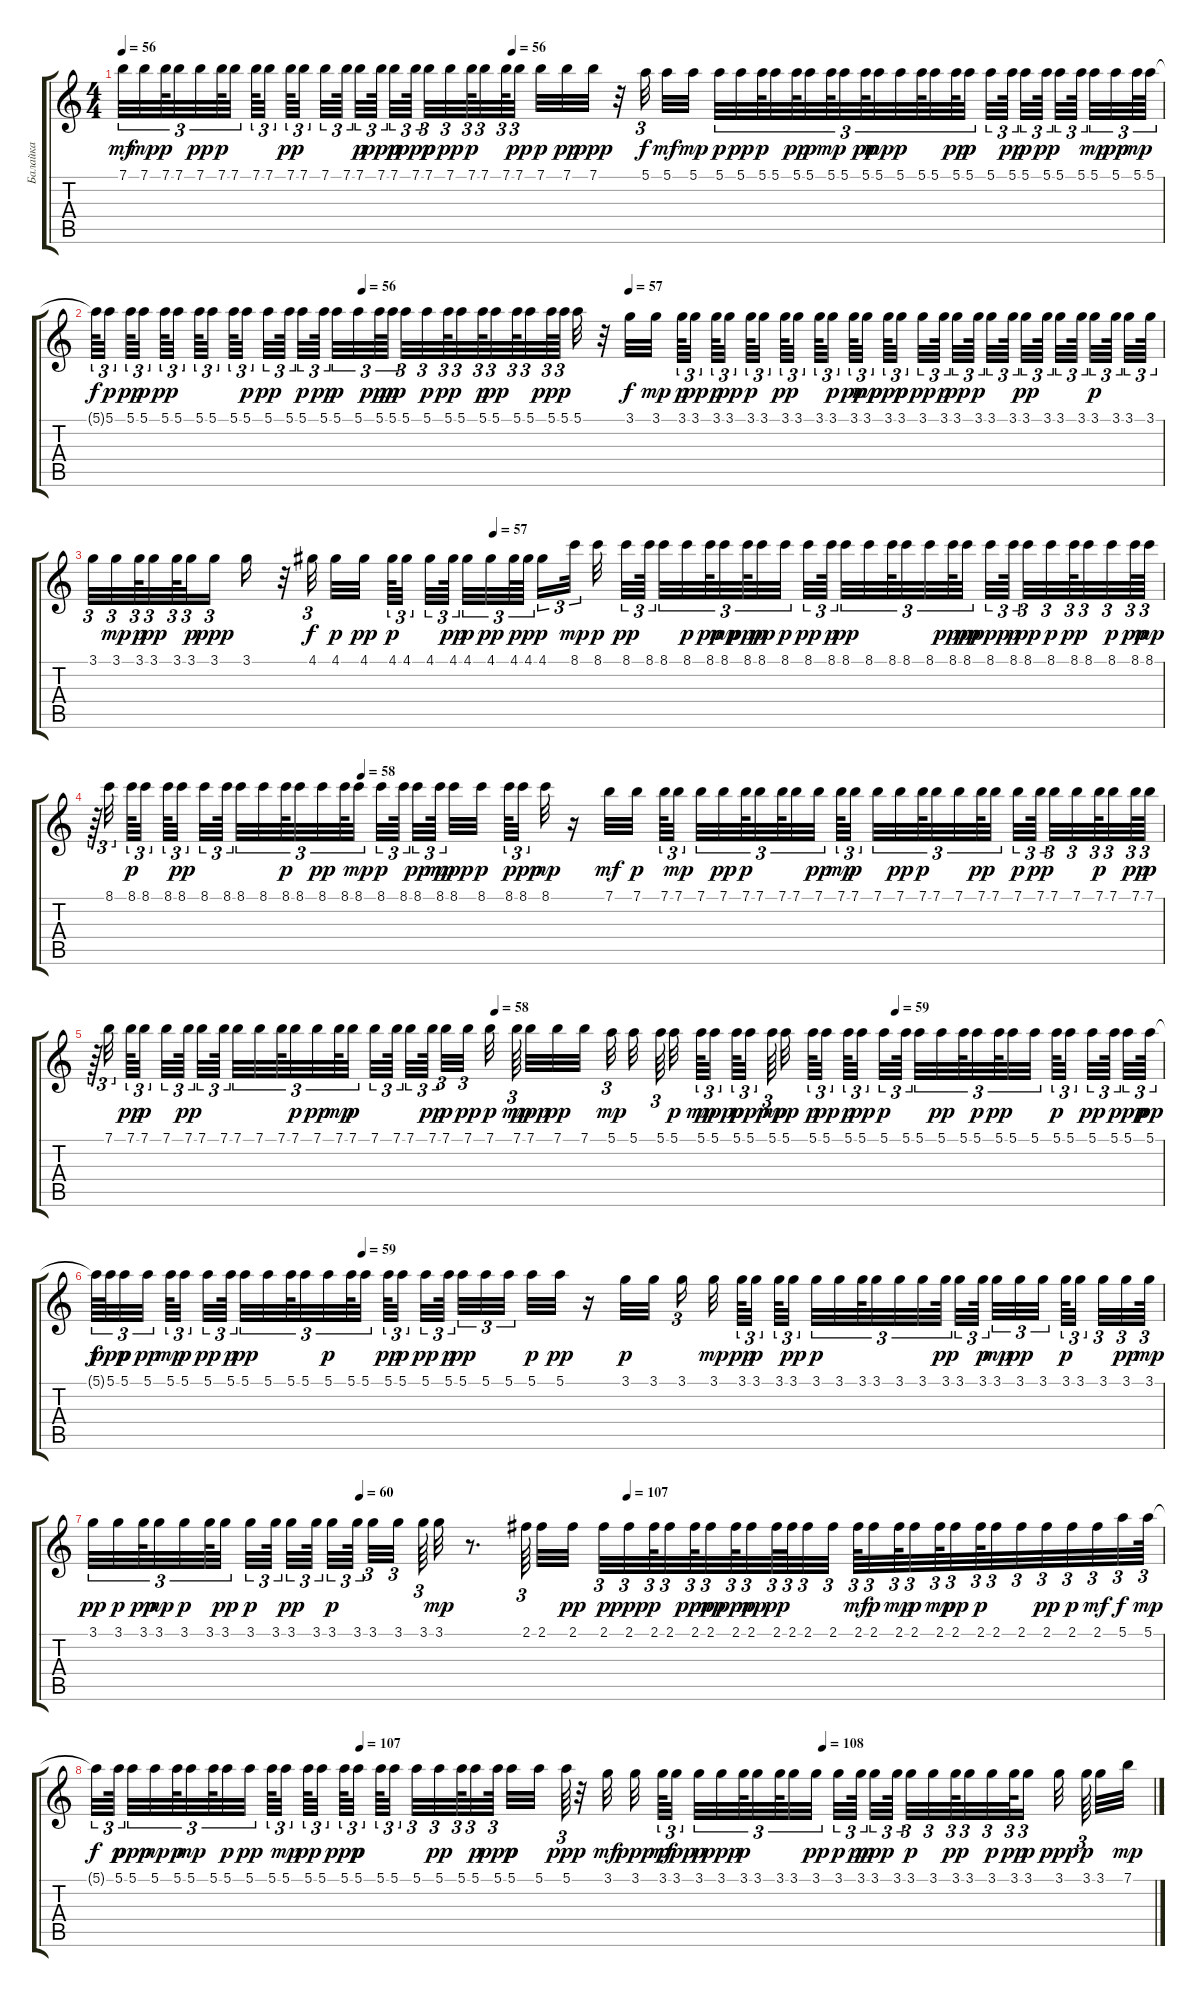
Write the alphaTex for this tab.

\track ("Балайка" "Балайка") {instrument acousticguitarsteel}
\staff {score tabs}
\tuning (E4 B3 G3 D3 A2 E2) {hide}
\ts (4 4)
\tempo 56
\tempo (56 0.375)
\clef g2
\ks c
7.1.32{tu (3 2) dy mf} 7.1.32{tu (3 2) dy mp} 7.1.64{tu (3 2) dy p} 7.1.32{tu (3 2)} 7.1.32{tu (3 2) dy pp} 7.1.64{tu (3 2) dy p} 7.1.32{tu (3 2) beam splitsecondary} 7.1.64{tu (3 2)} 7.1.32{tu (3 2) beam splitsecondary} 7.1.64{tu (3 2) dy pp} 7.1.32{tu (3 2) beam splitsecondary} 7.1.32{tu (3 2)} 7.1.64{tu (3 2) beam splitsecondary} 7.1.32{tu (3 2) dy p} 7.1.64{tu (3 2) dy ppp} 7.1.32{tu (3 2) dy p} 7.1.64{tu (3 2) dy ppp beam splitsecondary} 7.1.32{tu (3 2) dy p} 7.1.32{tu (3 2) dy pp} 7.1.64{tu (3 2) dy p} 7.1.32{tu (3 2)} 7.1.64{tu (3 2)} 7.1.32{tu (3 2) dy pp beam splitsecondary} 7.1.32{dy p} 7.1.32{dy pp} 7.1.32{dy ppp} r.32 5.1.32{tu (3 2) dy f beam splitsecondary} 5.1.32{dy mf} 5.1.32{dy mp beam splitsecondary} 5.1.32{tu (3 2) dy p} 5.1.32{tu (3 2) dy pp} 5.1.64{tu (3 2) dy p} 5.1.32{tu (3 2)} 5.1.64{tu (3 2) dy pp} 5.1.32{tu (3 2) dy p} 5.1.64{tu (3 2) dy mp} 5.1.32{tu (3 2)} 5.1.64{tu (3 2) dy pp} 5.1.32{tu (3 2) dy mp} 5.1.32{tu (3 2) dy p} 5.1.64{tu (3 2)} 5.1.32{tu (3 2)} 5.1.64{tu (3 2) dy pp} 5.1.32{tu (3 2) dy p beam splitsecondary} 5.1.32{tu (3 2)} 5.1.64{tu (3 2) dy pp beam splitsecondary} 5.1.32{tu (3 2) dy p} 5.1.64{tu (3 2) dy pp beam splitsecondary} 5.1.32{tu (3 2)} 5.1.64{tu (3 2) beam splitsecondary} 5.1.32{tu (3 2) dy mp} 5.1.32{tu (3 2) dy pp} 5.1.64{tu (3 2) dy mp} 5.1.64{tu (3 2)} |
\tempo (56 0.25)
\tempo (57 0.5)
5.1{t}.64{tu (3 2) dy f} 5.1.32{tu (3 2) dy p beam splitsecondary} 5.1.64{tu (3 2) dy pp} 5.1.32{tu (3 2) dy p beam splitsecondary} 5.1.64{tu (3 2) dy pp} 5.1.32{tu (3 2) beam splitsecondary} 5.1.64{tu (3 2)} 5.1.32{tu (3 2) beam splitsecondary} 5.1.64{tu (3 2)} 5.1.32{tu (3 2) dy p beam splitsecondary} 5.1.32{tu (3 2) dy pp} 5.1.64{tu (3 2) beam splitsecondary} 5.1.32{tu (3 2) dy p} 5.1.64{tu (3 2) dy pp beam splitsecondary} 5.1.32{tu (3 2) dy p} 5.1.32{tu (3 2)} 5.1.64{tu (3 2) dy ppp} 5.1.64{tu (3 2) dy pp beam splitsecondary} 5.1.32{tu (3 2)} 5.1.32{tu (3 2) dy p} 5.1.64{tu (3 2) dy pp} 5.1.32{tu (3 2)} 5.1.64{tu (3 2) dy p} 5.1.32{tu (3 2) dy pp} 5.1.64{tu (3 2)} 5.1.32{tu (3 2)} 5.1.64{tu (3 2) dy ppp} 5.1.64{tu (3 2) beam splitsecondary} 5.1.32 r.32 3.1.32{dy f} 3.1.32{dy mp beam splitsecondary} 3.1.64{tu (3 2) dy p} 3.1.32{tu (3 2) dy pp beam splitsecondary} 3.1.64{tu (3 2) dy p} 3.1.32{tu (3 2) dy pp beam splitsecondary} 3.1.64{tu (3 2) dy p} 3.1.32{tu (3 2) beam splitsecondary} 3.1.64{tu (3 2) dy pp} 3.1.32{tu (3 2) beam splitsecondary} 3.1.64{tu (3 2)} 3.1.32{tu (3 2) dy p beam splitsecondary} 3.1.64{tu (3 2) dy pp} 3.1.32{tu (3 2) dy mp} 3.1.64{tu (3 2) dy ppp} 3.1.32{tu (3 2) dy p beam splitsecondary} 3.1.32{tu (3 2) dy pp} 3.1.64{tu (3 2) dy p beam splitsecondary} 3.1.32{tu (3 2) dy pp} 3.1.64{tu (3 2) dy p beam splitsecondary} 3.1.32{tu (3 2)} 3.1.64{tu (3 2) beam splitsecondary} 3.1.32{tu (3 2) dy pp} 3.1.64{tu (3 2) beam splitsecondary} 3.1.32{tu (3 2)} 3.1.64{tu (3 2) beam splitsecondary} 3.1.32{tu (3 2) dy p} 3.1.64{tu (3 2) beam splitsecondary} 3.1.32{tu (3 2)} 3.1.64{tu (3 2)} |
\tempo (57 0.375)
3.1.32{tu (3 2)} 3.1.32{tu (3 2) dy mp} 3.1.64{tu (3 2) dy p} 3.1.32{tu (3 2) dy pp} 3.1.64{tu (3 2)} 3.1.32{tu (3 2) dy p} 3.1.16{tu (3 2) dy ppp beam splitsecondary} 3.1.16 r.32 4.1.32{tu (3 2) dy f} 4.1.32{dy p} 4.1.32{dy pp beam splitsecondary} 4.1.64{tu (3 2) dy p} 4.1.32{tu (3 2) beam splitsecondary} 4.1.32{tu (3 2)} 4.1.64{tu (3 2) dy pp beam splitsecondary} 4.1.32{tu (3 2) dy p} 4.1.32{tu (3 2) dy pp} 4.1.64{tu (3 2)} 4.1.64{tu (3 2) dy ppp beam splitsecondary} 4.1.16{tu (3 2)} 8.1.32{tu (3 2) dy mp} 8.1.32{dy p beam splitsecondary} 8.1.32{tu (3 2) dy pp} 8.1.64{tu (3 2) beam splitsecondary} 8.1.32{tu (3 2)} 8.1.32{tu (3 2) dy p} 8.1.64{tu (3 2) dy pp} 8.1.32{tu (3 2) dy mp} 8.1.64{tu (3 2) dy ppp} 8.1.32{tu (3 2) dy pp} 8.1.32{tu (3 2) dy p beam splitsecondary} 8.1.32{tu (3 2) dy pp} 8.1.64{tu (3 2) dy p beam splitsecondary} 8.1.32{tu (3 2) dy pp} 8.1.32{tu (3 2)} 8.1.64{tu (3 2)} 8.1.32{tu (3 2)} 8.1.32{tu (3 2)} 8.1.64{tu (3 2) dy ppp} 8.1.32{tu (3 2) dy pp beam splitsecondary} 8.1.32{tu (3 2) dy ppp} 8.1.64{tu (3 2) dy p beam splitsecondary} 8.1.32{tu (3 2) dy pp} 8.1.32{tu (3 2) dy p} 8.1.64{tu (3 2) dy pp} 8.1.32{tu (3 2)} 8.1.32{tu (3 2) dy p} 8.1.64{tu (3 2) dy pp} 8.1.64{tu (3 2) dy mp} |
\tempo (58 0.25)
r.64{tu (3 2)} 8.1.32{tu (3 2) beam splitsecondary} 8.1.64{tu (3 2) dy p} 8.1.32{tu (3 2) beam splitsecondary} 8.1.64{tu (3 2)} 8.1.32{tu (3 2) dy pp beam splitsecondary} 8.1.32{tu (3 2)} 8.1.64{tu (3 2) beam splitsecondary} 8.1.32{tu (3 2)} 8.1.32{tu (3 2)} 8.1.64{tu (3 2) dy p} 8.1.32{tu (3 2)} 8.1.32{tu (3 2) dy pp} 8.1.64{tu (3 2)} 8.1.32{tu (3 2) dy mp} 8.1.32{tu (3 2) dy p} 8.1.64{tu (3 2) beam splitsecondary} 8.1.32{tu (3 2) dy pp} 8.1.64{tu (3 2) dy mp beam splitsecondary} 8.1.32{dy ppp} 8.1.32{dy p beam splitsecondary} 8.1.64{tu (3 2)} 8.1.32{tu (3 2) dy ppp beam splitsecondary} 8.1.32{dy mp} r.16 7.1.32{dy mf} 7.1.32{dy p beam splitsecondary} 7.1.64{tu (3 2)} 7.1.32{tu (3 2) dy mp beam splitsecondary} 7.1.32{tu (3 2)} 7.1.32{tu (3 2) dy pp} 7.1.64{tu (3 2) dy p} 7.1.32{tu (3 2)} 7.1.64{tu (3 2)} 7.1.32{tu (3 2)} 7.1.32{tu (3 2) dy pp beam splitsecondary} 7.1.64{tu (3 2) dy mp} 7.1.32{tu (3 2) dy p} 7.1.32{tu (3 2)} 7.1.32{tu (3 2) dy pp} 7.1.64{tu (3 2) dy p} 7.1.32{tu (3 2)} 7.1.32{tu (3 2)} 7.1.64{tu (3 2) dy pp} 7.1.32{tu (3 2) beam splitsecondary} 7.1.32{tu (3 2) dy p} 7.1.64{tu (3 2) dy pp beam splitsecondary} 7.1.32{tu (3 2)} 7.1.32{tu (3 2)} 7.1.64{tu (3 2) dy p} 7.1.32{tu (3 2)} 7.1.64{tu (3 2) dy pp} 7.1.64{tu (3 2) dy p} |
\tempo (58 0.375)
\tempo (59 0.75)
r.64{tu (3 2)} 7.1.32{tu (3 2) beam splitsecondary} 7.1.64{tu (3 2) dy pp} 7.1.32{tu (3 2) dy p beam splitsecondary} 7.1.32{tu (3 2)} 7.1.64{tu (3 2) dy pp beam splitsecondary} 7.1.32{tu (3 2)} 7.1.64{tu (3 2) beam splitsecondary} 7.1.32{tu (3 2)} 7.1.32{tu (3 2)} 7.1.64{tu (3 2)} 7.1.32{tu (3 2) dy p} 7.1.32{tu (3 2) dy pp} 7.1.64{tu (3 2) dy mp} 7.1.32{tu (3 2) dy p} 7.1.32{tu (3 2)} 7.1.64{tu (3 2) beam splitsecondary} 7.1.32{tu (3 2)} 7.1.64{tu (3 2) dy pp beam splitsecondary} 7.1.32{tu (3 2) dy p} 7.1.32{tu (3 2) dy pp beam splitsecondary} 7.1.32{dy p beam splitsecondary} 7.1.64{tu (3 2) dy mp beam splitsecondary} 7.1.32{dy ppp} 7.1.32{dy pp} 7.1.32{beam splitsecondary} 5.1.32{tu (3 2) dy mp} 5.1.32{beam splitsecondary} 5.1.64{tu (3 2) beam splitsecondary} 5.1.32{dy p beam splitsecondary} 5.1.64{tu (3 2) dy mp} 5.1.32{tu (3 2) dy ppp beam splitsecondary} 5.1.64{tu (3 2) dy p} 5.1.32{tu (3 2) dy ppp beam splitsecondary} 5.1.64{tu (3 2) dy mp beam splitsecondary} 5.1.32{dy pp beam splitsecondary} 5.1.64{tu (3 2) dy p} 5.1.32{tu (3 2) dy pp beam splitsecondary} 5.1.64{tu (3 2) dy p} 5.1.32{tu (3 2) dy pp} 5.1.32{tu (3 2) dy p} 5.1.64{tu (3 2) beam splitsecondary} 5.1.32{tu (3 2)} 5.1.32{tu (3 2) dy pp} 5.1.64{tu (3 2)} 5.1.32{tu (3 2) dy p} 5.1.64{tu (3 2) dy pp} 5.1.32{tu (3 2)} 5.1.32{tu (3 2) beam splitsecondary} 5.1.64{tu (3 2) dy p} 5.1.32{tu (3 2) beam splitsecondary} 5.1.32{tu (3 2) dy pp} 5.1.64{tu (3 2) beam splitsecondary} 5.1.32{tu (3 2) dy ppp} 5.1.64{tu (3 2) dy pp} |
\tempo (59 0.25)
5.1{t}.64{tu (3 2) dy f} 5.1.64{tu (3 2) dy ppp} 5.1.32{tu (3 2) dy p} 5.1.32{tu (3 2) dy pp beam splitsecondary} 5.1.64{tu (3 2) dy mp} 5.1.32{tu (3 2) dy p beam splitsecondary} 5.1.32{tu (3 2) dy pp} 5.1.64{tu (3 2) dy p beam splitsecondary} 5.1.32{tu (3 2) dy pp} 5.1.32{tu (3 2)} 5.1.64{tu (3 2)} 5.1.32{tu (3 2)} 5.1.32{tu (3 2) dy p} 5.1.64{tu (3 2)} 5.1.32{tu (3 2)} 5.1.64{tu (3 2) dy pp} 5.1.32{tu (3 2) dy p beam splitsecondary} 5.1.32{tu (3 2) dy pp} 5.1.64{tu (3 2) dy p beam splitsecondary} 5.1.32{tu (3 2) dy pp} 5.1.32{tu (3 2)} 5.1.32{tu (3 2) beam splitsecondary} 5.1.32{dy p} 5.1.32{dy pp} r.16 3.1.32{dy p} 3.1.32{beam splitsecondary} 3.1.16{tu (3 2) beam splitsecondary} 3.1.32{dy mp beam splitsecondary} 3.1.64{tu (3 2) dy pp} 3.1.32{tu (3 2) dy p beam splitsecondary} 3.1.64{tu (3 2)} 3.1.32{tu (3 2) dy pp beam splitsecondary} 3.1.32{tu (3 2) dy p} 3.1.32{tu (3 2)} 3.1.64{tu (3 2)} 3.1.32{tu (3 2)} 3.1.32{tu (3 2)} 3.1.32{tu (3 2)} 3.1.64{tu (3 2) dy pp beam splitsecondary} 3.1.32{tu (3 2)} 3.1.64{tu (3 2) dy p beam splitsecondary} 3.1.32{tu (3 2) dy mp} 3.1.32{tu (3 2) dy pp} 3.1.32{tu (3 2) beam splitsecondary} 3.1.64{tu (3 2) dy p} 3.1.32{tu (3 2) beam splitsecondary} 3.1.32{tu (3 2)} 3.1.32{tu (3 2) dy pp} 3.1.64{tu (3 2) dy mp} |
\tempo (60 0.25)
\tempo (107 0.5)
3.1.32{tu (3 2) dy pp} 3.1.32{tu (3 2) dy p} 3.1.64{tu (3 2) dy pp} 3.1.32{tu (3 2) dy mp} 3.1.32{tu (3 2) dy p} 3.1.64{tu (3 2)} 3.1.32{tu (3 2) dy pp beam splitsecondary} 3.1.32{tu (3 2) dy p} 3.1.64{tu (3 2) beam splitsecondary} 3.1.32{tu (3 2) dy pp} 3.1.64{tu (3 2) beam splitsecondary} 3.1.32{tu (3 2) dy p} 3.1.64{tu (3 2) beam splitsecondary} 3.1.32{tu (3 2)} 3.1.32{tu (3 2)} 3.1.64{tu (3 2)} 3.1.32{dy mp} r.8{d} 2.1.64{tu (3 2)} 2.1.32 2.1.32{dy pp beam splitsecondary} 2.1.32{tu (3 2) dy p} 2.1.32{tu (3 2) dy ppp} 2.1.64{tu (3 2) dy p} 2.1.32{tu (3 2)} 2.1.64{tu (3 2) dy ppp} 2.1.32{tu (3 2) dy mp} 2.1.64{tu (3 2) dy ppp} 2.1.32{tu (3 2) dy mp} 2.1.64{tu (3 2) dy pp} 2.1.64{tu (3 2)} 2.1.32{tu (3 2)} 2.1.32{tu (3 2)} 2.1.64{tu (3 2) dy mf} 2.1.32{tu (3 2) dy p} 2.1.64{tu (3 2) dy mp} 2.1.32{tu (3 2) dy p} 2.1.64{tu (3 2) dy mp} 2.1.32{tu (3 2) dy pp} 2.1.64{tu (3 2) dy p} 2.1.32{tu (3 2)} 2.1.32{tu (3 2)} 2.1.32{tu (3 2) dy pp} 2.1.32{tu (3 2) dy p} 2.1.32{tu (3 2) dy mf} 5.1.32{tu (3 2) dy f} 5.1.64{tu (3 2) dy mp} |
\tempo (107 0.25)
\tempo (108 0.6875)
5.1{t}.32{tu (3 2) dy f} 5.1.64{tu (3 2) dy p beam splitsecondary} 5.1.32{tu (3 2) dy ppp} 5.1.32{tu (3 2) dy mp} 5.1.64{tu (3 2) dy p} 5.1.32{tu (3 2) dy mp} 5.1.64{tu (3 2)} 5.1.32{tu (3 2) dy p} 5.1.32{tu (3 2) dy pp beam splitsecondary} 5.1.64{tu (3 2)} 5.1.32{tu (3 2) dy mp beam splitsecondary} 5.1.64{tu (3 2) dy pp} 5.1.32{tu (3 2) beam splitsecondary} 5.1.64{tu (3 2) dy ppp} 5.1.32{tu (3 2) dy p} 5.1.64{tu (3 2)} 5.1.32{tu (3 2) beam splitsecondary} 5.1.32{tu (3 2)} 5.1.32{tu (3 2) dy pp} 5.1.64{tu (3 2)} 5.1.32{tu (3 2) dy p} 5.1.64{tu (3 2) dy ppp beam splitsecondary} 5.1.32{dy p} 5.1.32{beam splitsecondary} 5.1.64{tu (3 2) dy ppp} r.32 3.1.32{dy mf} 3.1.32{dy ppp beam splitsecondary} 3.1.64{tu (3 2) dy mf} 3.1.32{tu (3 2) dy ppp beam splitsecondary} 3.1.32{tu (3 2) dy p} 3.1.32{tu (3 2) dy ppp} 3.1.64{tu (3 2) dy p} 3.1.32{tu (3 2)} 3.1.64{tu (3 2)} 3.1.32{tu (3 2)} 3.1.32{tu (3 2) dy pp beam splitsecondary} 3.1.32{tu (3 2) dy p} 3.1.64{tu (3 2) dy pp beam splitsecondary} 3.1.32{tu (3 2) dy ppp} 3.1.64{tu (3 2)} 3.1.32{tu (3 2) dy p} 3.1.32{tu (3 2)} 3.1.64{tu (3 2) dy pp} 3.1.32{tu (3 2)} 3.1.32{tu (3 2) dy p} 3.1.64{tu (3 2) dy pp} 3.1.16{tu (3 2) dy p beam splitsecondary} 3.1.32{dy ppp beam splitsecondary} 3.1.64{tu (3 2) dy p beam splitsecondary} 3.1.32 7.1.32{dy mp}
